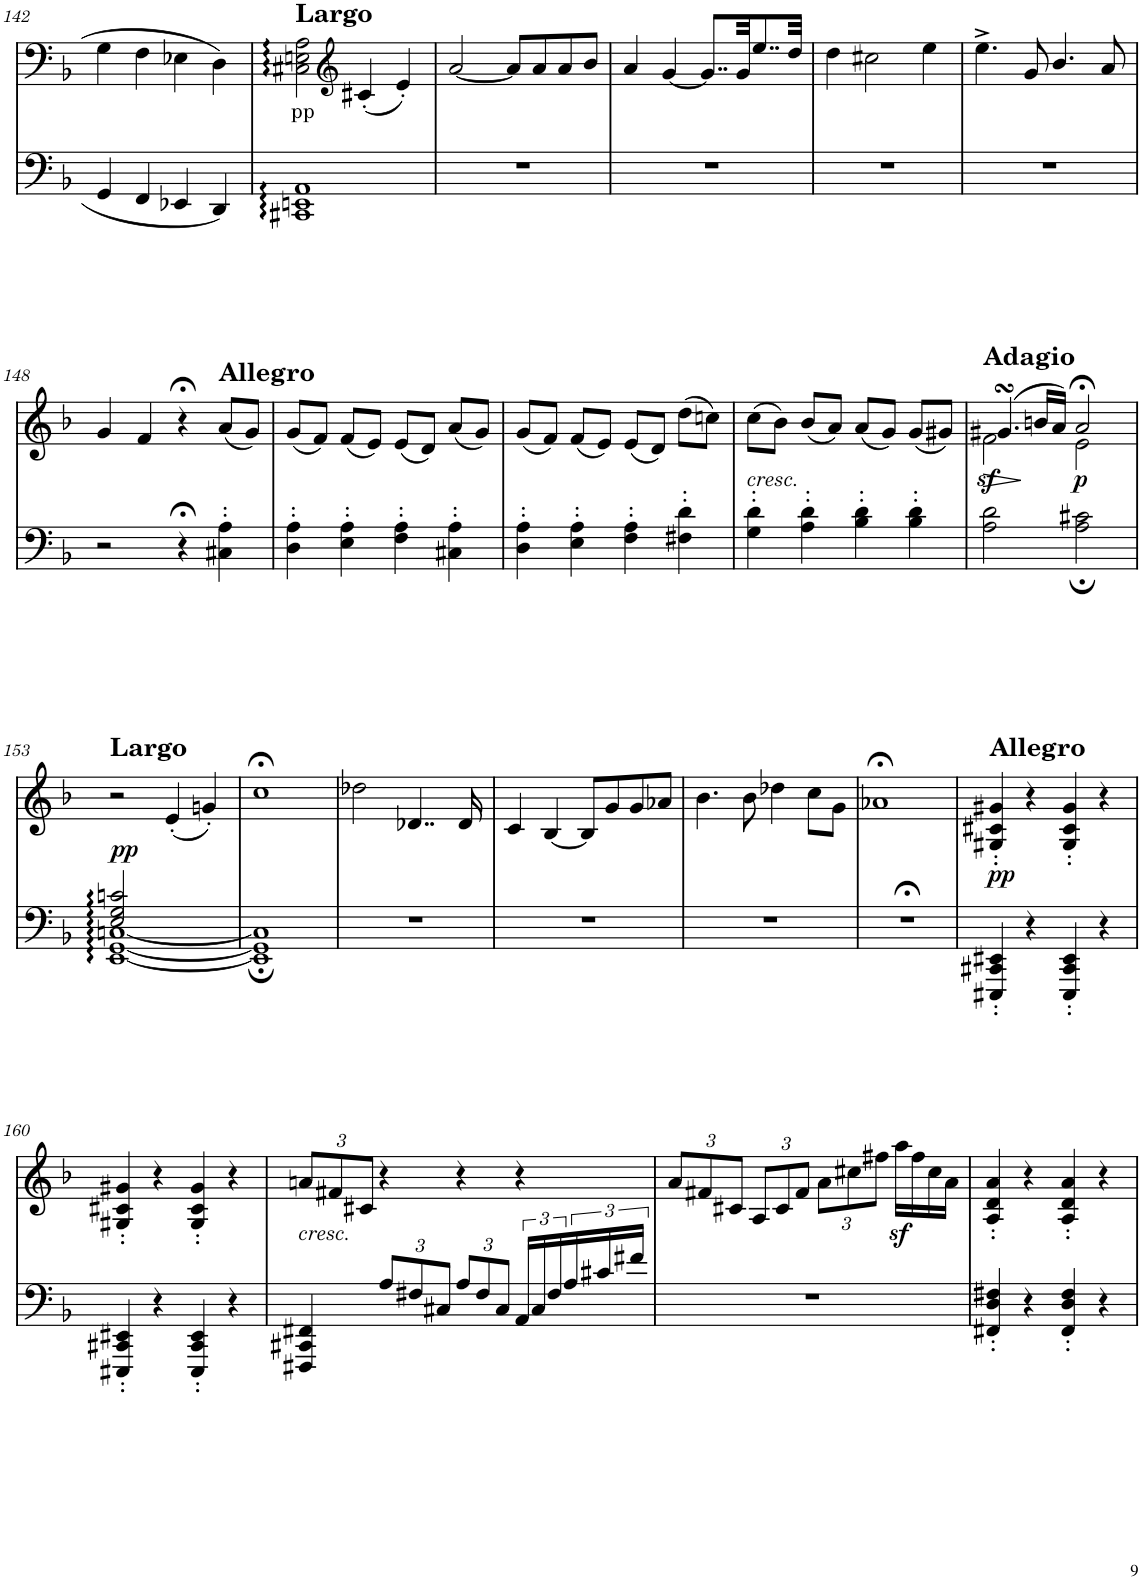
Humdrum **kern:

**kern	**dynam	**kern	**text	**dynam
*part2	*part2	*part1	*part1	*part1
*staff2	*staff2	*staff1	*staff1	*staff1
*I"piano	*	*I"piano	*	*
*I'Pno	*	*I'Pno	*	*
!!LO:PB:g=z
*clefG2	*	*clefF4	*	*
*k[b-]	*	*k[b-]	*	*
*d:	*	*d:	*	*
*M4/4	*	*M4/4	*	*
=142	=142	=142	=142	=142
4GG/	.	4G\	.	.
4FF/	.	4F\	.	.
4EE-X/	.	4E-X\	.	.
4DD/	.	4D\	.	.
=143	=143	=143	=143	=143
!	!	!LO:TX:a:B:t=Largo	!	!
!	!	!	!LO:LY:b	!
1CC#X 1EEn 1AA	.	2C#X\ 2En\ 2A\	pp	.
*	*	*clefG2	*	*
.	.	(4c#X'/	.	.
.	.	4e'/)	.	.
=144	=144	=144	=144	=144
1r	.	[2a/	.	.
.	.	8a/L]	.	.
.	.	8a/	.	.
.	.	8a/	.	.
.	.	8b-/J	.	.
=145	=145	=145	=145	=145
1r	.	4a/	.	.
.	.	[4g/	.	.
.	.	8..g/L]	.	.
.	.	32g/KK	.	.
.	.	8..ee/	.	.
.	.	32dd/Jkk	.	.
=146	=146	=146	=146	=146
1r	.	4dd\	.	.
.	.	2cc#X\	.	.
.	.	4ee\	.	.
=147	=147	=147	=147	=147
1r	.	4.ee^\	.	.
.	.	8g/	.	.
.	.	4.b-/	.	.
.	.	8a/	.	.
!!LO:LB:g=z
=148	=148	=148	=148	=148
2r	.	4g/	.	.
.	.	4f/	.	.
4r;<	.	4r;<	.	.
!	!	!LO:TX:a:B:t=Allegro	!	!
!	!	!	!LO:LY:b	!
4C#X\' 4A\'	.	(8a/L	p	.
.	.	8g/J)	.	.
=149	=149	=149	=149	=149
4D\' 4A\'	.	(8g/L	.	.
.	.	8f/J)	.	.
4E\' 4A\'	.	(8f/L	.	.
.	.	8e/J)	.	.
4F\' 4A\'	.	(8e/L	.	.
.	.	8d/J)	.	.
4C#X\' 4A\'	.	(8a/L	.	.
.	.	8g/J)	.	.
=150	=150	=150	=150	=150
4D\' 4A\'	.	(8g/L	.	.
.	.	8f/J)	.	.
4E\' 4A\'	.	(8f/L	.	.
.	.	8e/J)	.	.
4F\' 4A\'	.	(8e/L	.	.
.	.	8d/J)	.	.
4F#X\' 4d\'	.	(8dd\L	.	.
.	.	8ccn\J)	.	.
=151	=151	=151	=151	=151
!	!	!LO:TX:b:i:t=cresc.	!	!
4G\' 4d\'	.	(8cc\L	.	.
.	.	8b-\J)	.	.
4A\' 4d\'	.	(8b-/L	.	.
.	.	8a/J)	.	.
4B-\' 4d\'	.	(8a/L	.	.
.	.	8g/J)	.	.
4B-\' 4d\'	.	(8g/L	.	.
.	.	8g#X/J)	.	.
=152	=152	=152	=152	=152
!	!	!LO:TX:a:B:t=Adagio	!	!
!	!	!	!	!LO:HP:b
*	*	*^	*	*
!	!	!	!	!	!LO:DY:n=1:b
2A\ 2d\	.	(4.g#XsSsS/	2f\	.	> sf
.	.	16bn/LL	.	.	.
.	.	16a/JJ)	.	.	.
!	!	!	!	!	!LO:DY:n=2:b
2A\; 2c#X\;	.	2a;</	2e\	.	p
*	*	*v	*v	*	*
.	.	.	.	]
!!LO:LB:g=z
=153	=153	=153	=153	=153
*^	*	*	*	*
!	!	!	!LO:TX:a:B:t=Largo	!	!
!	!	!	!	!LO:LY:b	!
2E/ 2G/ 2cn/	[1EE [1GG [1Cn	.	2r	pp	.
!	!	!	!	!	!LO:DY:b
2ryy	.	.	(4e'/	.	pp
.	.	.	4gn'/)	.	.
*v	*v	*	*	*	*
=154	=154	=154	=154	=154
1EE]; 1GG]; 1C];	.	1cc;<	.	.
=155	=155	=155	=155	=155
1r	.	2dd-X\	.	.
.	.	4..d-X/	.	.
.	.	16d-/	.	.
=156	=156	=156	=156	=156
1r	.	4c/	.	.
.	.	[4B-/	.	.
.	.	8B-/L]	.	.
.	.	8g/	.	.
.	.	8g/	.	.
.	.	8a-X/J	.	.
=157	=157	=157	=157	=157
1r	.	4.b-\	.	.
.	.	8b-\	.	.
.	.	4dd-X\	.	.
.	.	8cc\L	.	.
.	.	8g\J	.	.
=158	=158	=158	=158	=158
1r;<	.	1a-X;<	.	.
=159	=159	=159	=159	=159
!	!	!LO:TX:a:B:t=Allegro	!	!
!	!LO:DY:a	!	!LO:LY:b	!
4EEE#X/' 4CC#X/' 4EE#X/'	pp	4G#X/' 4c#X/' 4g#X/'	pp	.
4r	.	4r	.	.
4EEE#/' 4CC#/' 4EE#/'	.	4G#/' 4c#/' 4g#/'	.	.
4r	.	4r	.	.
!!LO:LB:g=z
=160	=160	=160	=160	=160
4EEE#X/' 4CC#X/' 4EE#X/'	.	4G#X/' 4c#X/' 4g#X/'	.	.
4r	.	4r	.	.
4EEE#/' 4CC#/' 4EE#/'	.	4G#/' 4c#/' 4g#/'	.	.
4r	.	4r	.	.
=161	=161	=161	=161	=161
*	*	*Xbrackettup	*	*
!	!	!LO:TX:b:i:t=cresc.	!	!
4FFF#X/ 4CC#X/ 4FF#X/	.	12an/L	.	.
.	.	12f#X/	.	.
.	.	12c#X/J	.	.
*Xbrackettup	*	*	*	*
12A/L	.	4r	.	.
12F#X/	.	.	.	.
12C#X/J	.	.	.	.
12A/L	.	4r	.	.
12F#/	.	.	.	.
12C#/J	.	.	.	.
*brackettup	*	*	*	*
24AA/LL	.	4r	.	.
24C#/	.	.	.	.
24F#/	.	.	.	.
24A/	.	.	.	.
24c#X/	.	.	.	.
24f#X/JJ	.	.	.	.
=162	=162	=162	=162	=162
1r	.	12a/L	.	.
.	.	12f#X/	.	.
.	.	12c#X/J	.	.
.	.	12A/L	.	.
.	.	12c#/	.	.
.	.	12f#/J	.	.
.	.	12a\L	.	.
.	.	12cc#X\	.	.
.	.	12ff#X\J	.	.
.	.	16aaz<\LL	.	.
.	.	16ff#\	.	.
.	.	16cc#\	.	.
.	.	16a\JJ	.	.
=163	=163	=163	=163	=163
!	!	!	!LO:LY:b	!
4FF#X/' 4D/' 4F#X/'	.	4A/' 4d/' 4a/'	pp	.
4r	.	4r	.	.
4FF#/' 4D/' 4F#/'	.	4A/' 4d/' 4a/'	.	.
4r	.	4r	.	.
=	=	=	=	=
*-	*-	*-	*-	*-
